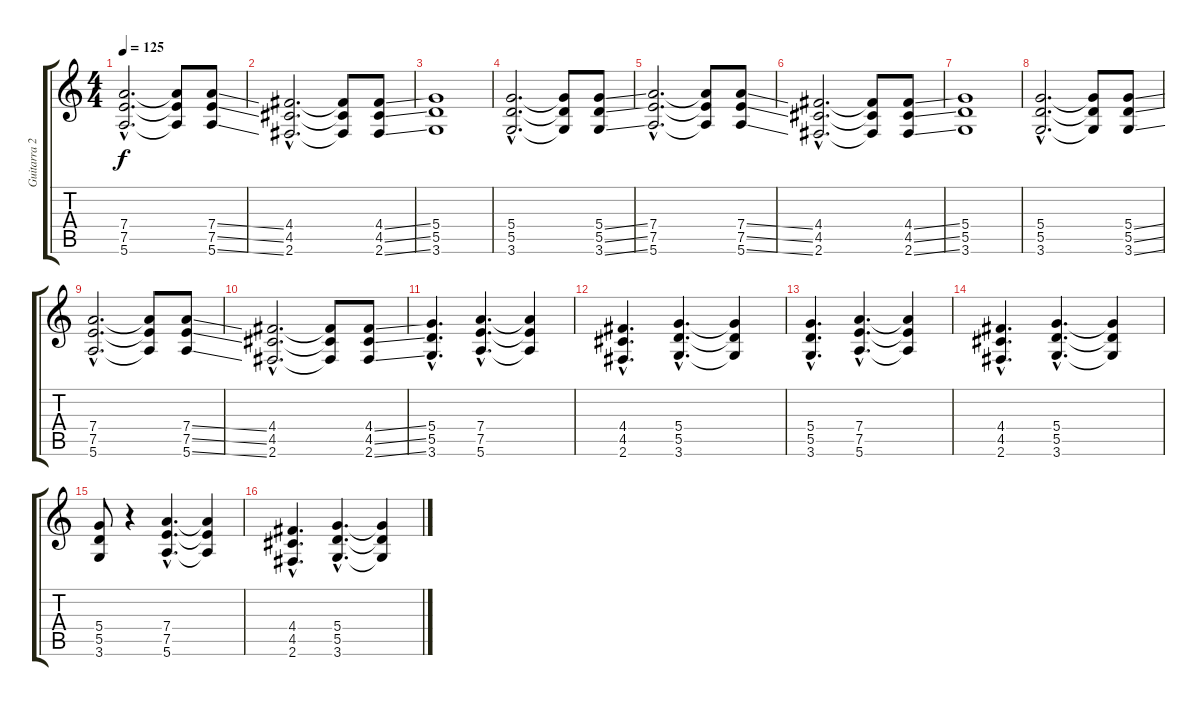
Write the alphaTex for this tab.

\track ("Guitarra 2" "Guitarra 2") {instrument distortionguitar}
\staff {score tabs}
\tuning (E4 B3 G3 D3 A2 E2) {hide}
\ts (4 4)
\tempo 125
\clef g2
\ks c
(7.4{hac} 7.5{hac} 5.6{hac}).2{d dy f} (7.4{t} 7.5{t} 5.6{t}).8 (7.4{ss} 7.5{ss} 5.6{ss}).8 |
(4.4{hac} 4.5{hac} 2.6{hac}).2{d} (4.4{t} 4.5{t} 2.6{t}).8 (4.4{ss} 4.5{ss} 2.6{ss}).8 |
(5.4 5.5 3.6).1 |
(5.4{hac} 5.5{hac} 3.6{hac}).2{d} (5.4{t} 5.5{t} 3.6{t}).8 (5.4{ss} 5.5{ss} 3.6{ss}).8 |
(7.4{hac} 7.5{hac} 5.6{hac}).2{d} (7.4{t} 7.5{t} 5.6{t}).8 (7.4{ss} 7.5{ss} 5.6{ss}).8 |
(4.4{hac} 4.5{hac} 2.6{hac}).2{d} (4.4{t} 4.5{t} 2.6{t}).8 (4.4{ss} 4.5{ss} 2.6{ss}).8 |
(5.4 5.5 3.6).1 |
(5.4{hac} 5.5{hac} 3.6{hac}).2{d} (5.4{t} 5.5{t} 3.6{t}).8 (5.4{ss} 5.5{ss} 3.6{ss}).8 |
(7.4{hac} 7.5{hac} 5.6{hac}).2{d} (7.4{t} 7.5{t} 5.6{t}).8 (7.4{ss} 7.5{ss} 5.6{ss}).8 |
(4.4{hac} 4.5{hac} 2.6{hac}).2{d} (4.4{t} 4.5{t} 2.6{t}).8 (4.4{ss} 4.5{ss} 2.6{ss}).8 |
(5.4{hac} 5.5{hac} 3.6{hac}).4{d} (7.4{hac} 7.5{hac} 5.6{hac}).4{d} (7.4{t} 7.5{t} 5.6{t}).4 |
(4.4{hac} 4.5{hac} 2.6{hac}).4{d} (5.4{hac} 5.5{hac} 3.6{hac}).4{d} (5.4{t} 5.5{t} 3.6{t}).4 |
(5.4{hac} 5.5{hac} 3.6{hac}).4{d} (7.4{hac} 7.5{hac} 5.6{hac}).4{d} (7.4{t} 7.5{t} 5.6{t}).4 |
(4.4{hac} 4.5{hac} 2.6{hac}).4{d} (5.4{hac} 5.5{hac} 3.6{hac}).4{d} (5.4{t} 5.5{t} 3.6{t}).4 |
(5.4 5.5 3.6).8 r.4 (7.4{hac} 7.5{hac} 5.6{hac}).4{d} (7.4{t} 7.5{t} 5.6{t}).4 |
(4.4{hac} 4.5{hac} 2.6{hac}).4{d} (5.4{hac} 5.5{hac} 3.6{hac}).4{d} (5.4{t} 5.5{t} 3.6{t}).4
